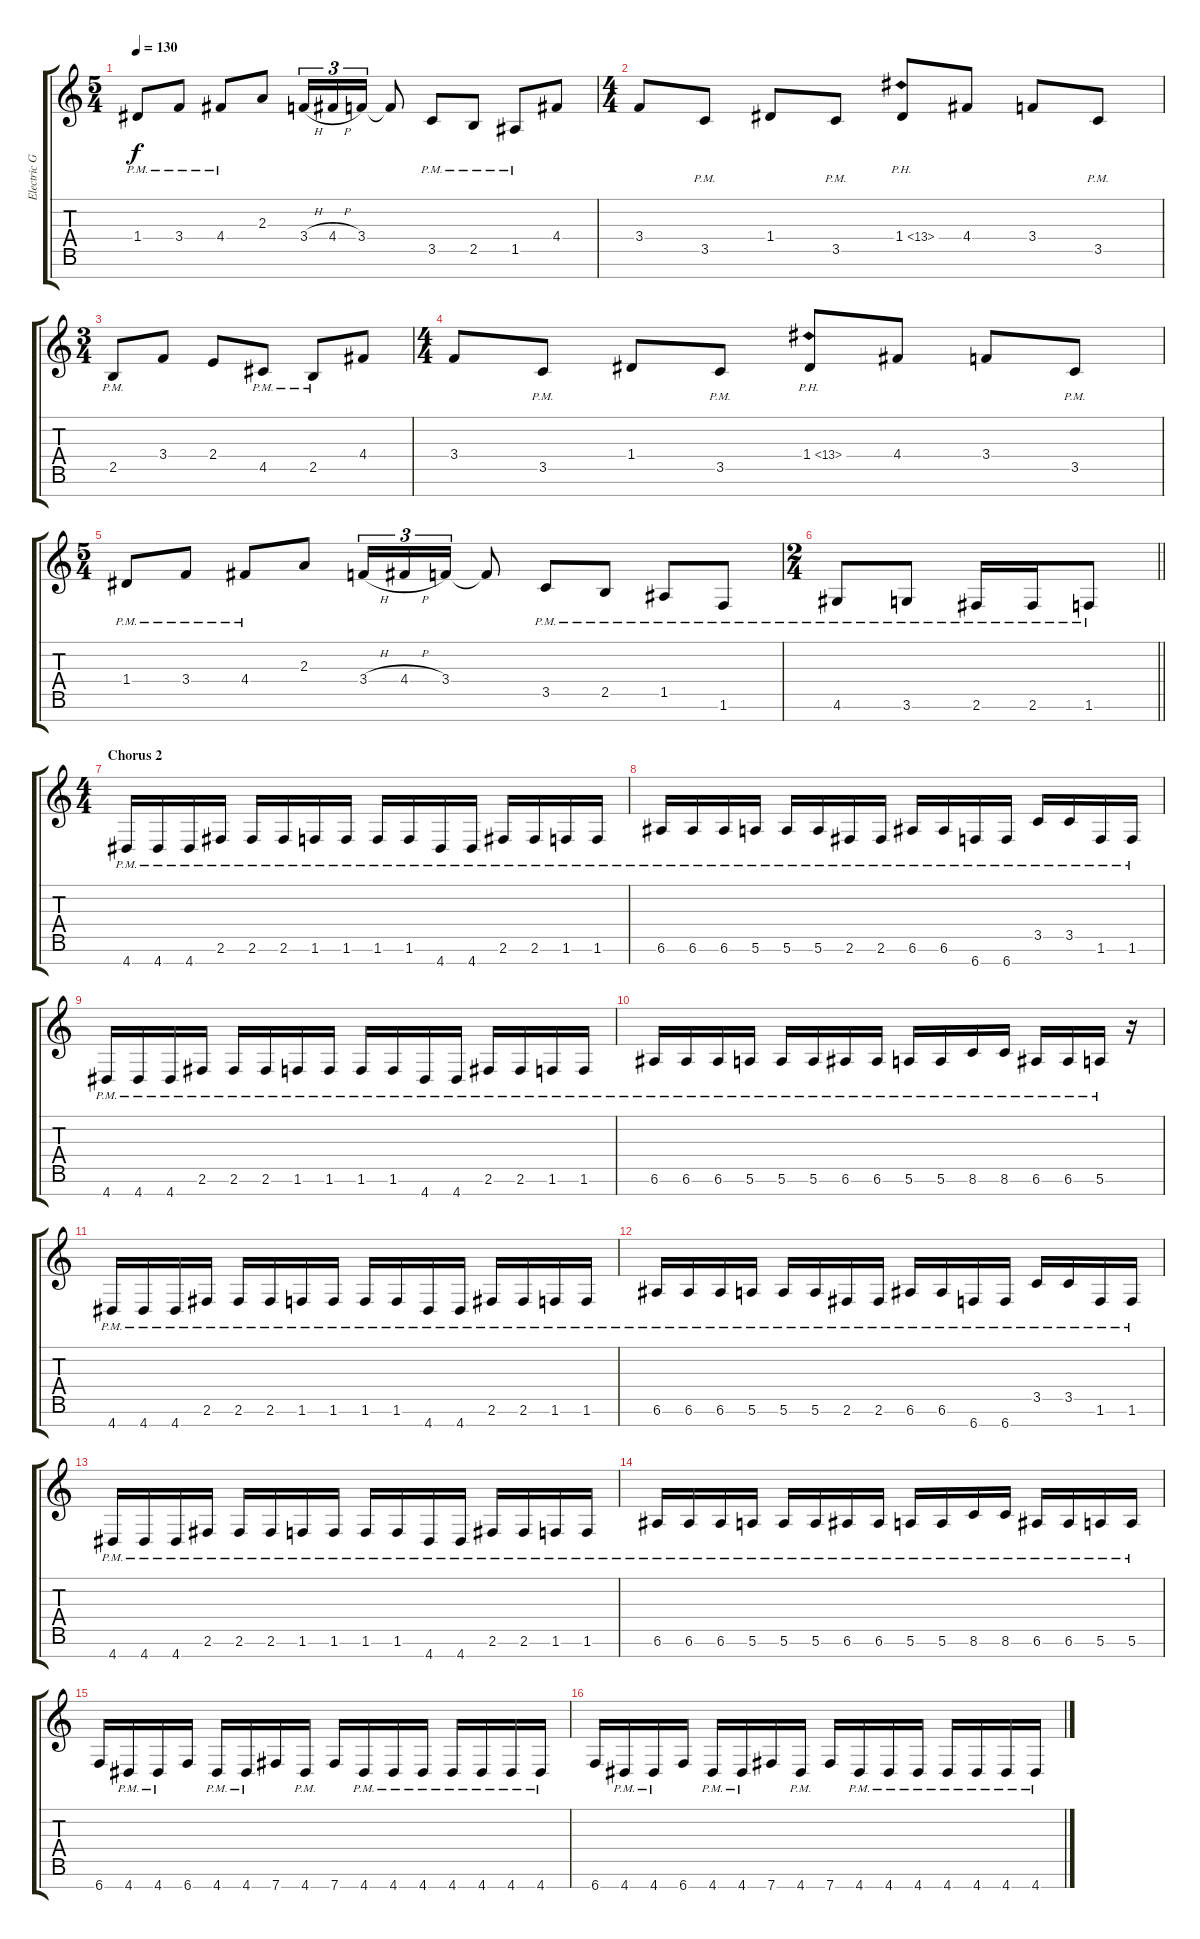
\track ("Electric Guitar" "Electric G") {instrument distortionguitar}
\staff {score tabs}
\tuning (E4 B3 G3 D3 A2 E2 B1) {hide}
\ts (5 4)
\tempo 130
\clef g2
\ks c
1.4{pm}.8{dy f} 3.4{pm}.8 4.4{pm}.8 2.3.8 3.4{h}.16{tu (3 2)} 4.4{h}.16{tu (3 2)} 3.4.16{tu (3 2)} 3.4{t}.8 3.5{pm}.8 2.5{pm}.8 1.5{pm}.8 4.4.8 |
\ts (4 4)
3.4.8 3.5{pm}.8 1.4.8 3.5{pm}.8 1.4{ph 12}.8 4.4.8 3.4.8 3.5{pm}.8 |
\ts (3 4)
2.5{pm}.8 3.4.8 2.4.8 4.5{pm}.8 2.5{pm}.8 4.4.8 |
\ts (4 4)
3.4.8 3.5{pm}.8 1.4.8 3.5{pm}.8 1.4{ph 12}.8 4.4.8 3.4.8 3.5{pm}.8 |
\ts (5 4)
1.4{pm}.8 3.4{pm}.8 4.4{pm}.8 2.3.8 3.4{h}.16{tu (3 2)} 4.4{h}.16{tu (3 2)} 3.4.16{tu (3 2)} 3.4{t}.8 3.5{pm}.8 2.5{pm}.8 1.5{pm}.8 1.6{pm}.8 |
\ts (2 4)
\barLineRight lightlight
4.6{pm}.8 3.6{pm}.8 2.6{pm}.16 2.6{pm}.16 1.6{pm}.8 |
\ts (4 4)
\section ("" "Chorus 2")
4.7{pm}.16 4.7{pm}.16 4.7{pm}.16 2.6{pm}.16 2.6{pm}.16 2.6{pm}.16 1.6{pm}.16 1.6{pm}.16 1.6{pm}.16 1.6{pm}.16 4.7{pm}.16 4.7{pm}.16 2.6{pm}.16 2.6{pm}.16 1.6{pm}.16 1.6{pm}.16 |
6.6{pm}.16 6.6{pm}.16 6.6{pm}.16 5.6{pm}.16 5.6{pm}.16 5.6{pm}.16 2.6{pm}.16 2.6{pm}.16 6.6{pm}.16 6.6{pm}.16 6.7{pm}.16 6.7{pm}.16 3.5{pm}.16 3.5{pm}.16 1.6{pm}.16 1.6{pm}.16 |
4.7{pm}.16 4.7{pm}.16 4.7{pm}.16 2.6{pm}.16 2.6{pm}.16 2.6{pm}.16 1.6{pm}.16 1.6{pm}.16 1.6{pm}.16 1.6{pm}.16 4.7{pm}.16 4.7{pm}.16 2.6{pm}.16 2.6{pm}.16 1.6{pm}.16 1.6{pm}.16 |
6.6{pm}.16 6.6{pm}.16 6.6{pm}.16 5.6{pm}.16 5.6{pm}.16 5.6{pm}.16 6.6{pm}.16 6.6{pm}.16 5.6{pm}.16 5.6{pm}.16 8.6{pm}.16 8.6{pm}.16 6.6{pm}.16 6.6{pm}.16 5.6{pm}.16 r.16 |
4.7{pm}.16 4.7{pm}.16 4.7{pm}.16 2.6{pm}.16 2.6{pm}.16 2.6{pm}.16 1.6{pm}.16 1.6{pm}.16 1.6{pm}.16 1.6{pm}.16 4.7{pm}.16 4.7{pm}.16 2.6{pm}.16 2.6{pm}.16 1.6{pm}.16 1.6{pm}.16 |
6.6{pm}.16 6.6{pm}.16 6.6{pm}.16 5.6{pm}.16 5.6{pm}.16 5.6{pm}.16 2.6{pm}.16 2.6{pm}.16 6.6{pm}.16 6.6{pm}.16 6.7{pm}.16 6.7{pm}.16 3.5{pm}.16 3.5{pm}.16 1.6{pm}.16 1.6{pm}.16 |
4.7{pm}.16 4.7{pm}.16 4.7{pm}.16 2.6{pm}.16 2.6{pm}.16 2.6{pm}.16 1.6{pm}.16 1.6{pm}.16 1.6{pm}.16 1.6{pm}.16 4.7{pm}.16 4.7{pm}.16 2.6{pm}.16 2.6{pm}.16 1.6{pm}.16 1.6{pm}.16 |
6.6{pm}.16 6.6{pm}.16 6.6{pm}.16 5.6{pm}.16 5.6{pm}.16 5.6{pm}.16 6.6{pm}.16 6.6{pm}.16 5.6{pm}.16 5.6{pm}.16 8.6{pm}.16 8.6{pm}.16 6.6{pm}.16 6.6{pm}.16 5.6{pm}.16 5.6{pm}.16 |
6.7.16 4.7{pm}.16 4.7{pm}.16 6.7.16 4.7{pm}.16 4.7{pm}.16 7.7.16 4.7{pm}.16 7.7.16 4.7{pm}.16 4.7{pm}.16 4.7{pm}.16 4.7{pm}.16 4.7{pm}.16 4.7{pm}.16 4.7{pm}.16 |
6.7.16 4.7{pm}.16 4.7{pm}.16 6.7.16 4.7{pm}.16 4.7{pm}.16 7.7.16 4.7{pm}.16 7.7.16 4.7{pm}.16 4.7{pm}.16 4.7{pm}.16 4.7{pm}.16 4.7{pm}.16 4.7{pm}.16 4.7{pm}.16
